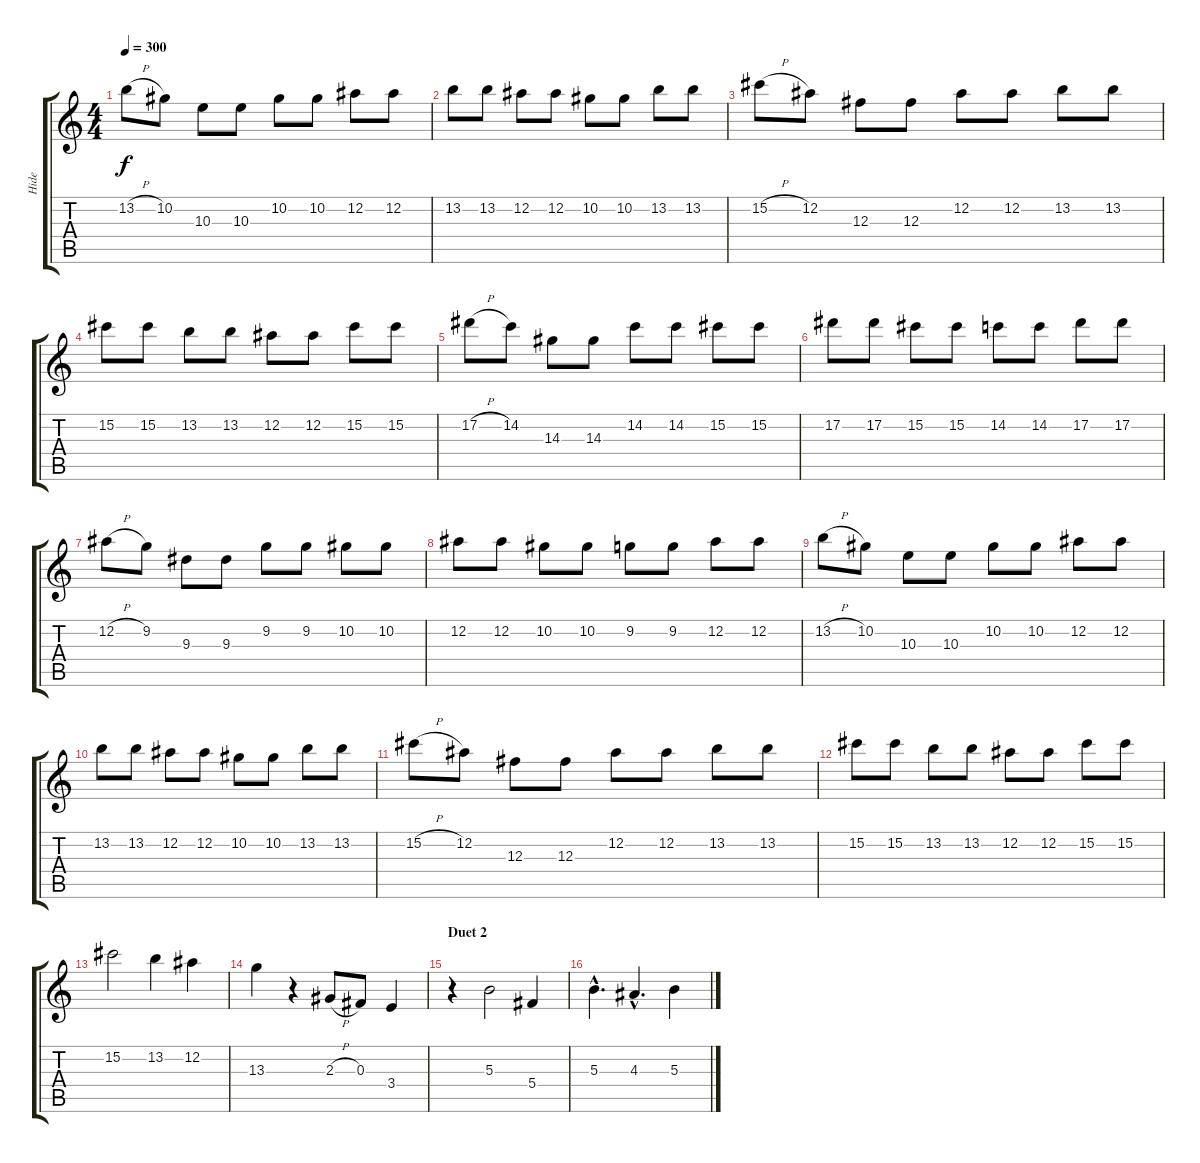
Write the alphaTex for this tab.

\track ("Hide" "Hide") {instrument overdrivenguitar}
\staff {score tabs}
\tuning (Eb4 Bb3 Gb3 Db3 Ab2 Eb2) {hide}
\ts (4 4)
\tempo 300
\clef g2
\ks c
13.2{h}.8{dy f} 10.2.8 10.3.8 10.3.8 10.2.8 10.2.8 12.2.8 12.2.8 |
13.2.8 13.2.8 12.2.8 12.2.8 10.2.8 10.2.8 13.2.8 13.2.8 |
15.2{h}.8 12.2.8 12.3.8 12.3.8 12.2.8 12.2.8 13.2.8 13.2.8 |
15.2.8 15.2.8 13.2.8 13.2.8 12.2.8 12.2.8 15.2.8 15.2.8 |
17.2{h}.8 14.2.8 14.3.8 14.3.8 14.2.8 14.2.8 15.2.8 15.2.8 |
17.2.8 17.2.8 15.2.8 15.2.8 14.2.8 14.2.8 17.2.8 17.2.8 |
12.2{h}.8 9.2.8 9.3.8 9.3.8 9.2.8 9.2.8 10.2.8 10.2.8 |
12.2.8 12.2.8 10.2.8 10.2.8 9.2.8 9.2.8 12.2.8 12.2.8 |
13.2{h}.8 10.2.8 10.3.8 10.3.8 10.2.8 10.2.8 12.2.8 12.2.8 |
13.2.8 13.2.8 12.2.8 12.2.8 10.2.8 10.2.8 13.2.8 13.2.8 |
15.2{h}.8 12.2.8 12.3.8 12.3.8 12.2.8 12.2.8 13.2.8 13.2.8 |
15.2.8 15.2.8 13.2.8 13.2.8 12.2.8 12.2.8 15.2.8 15.2.8 |
15.2.2 13.2.4 12.2.4 |
13.3.4 r.4 2.3{h}.8 0.3.8 3.4.4 |
\section ("" "Duet 2")
r.4 5.3.2 5.4.4 |
5.3{hac}.4{d} 4.3{hac}.4{d} 5.3.4
